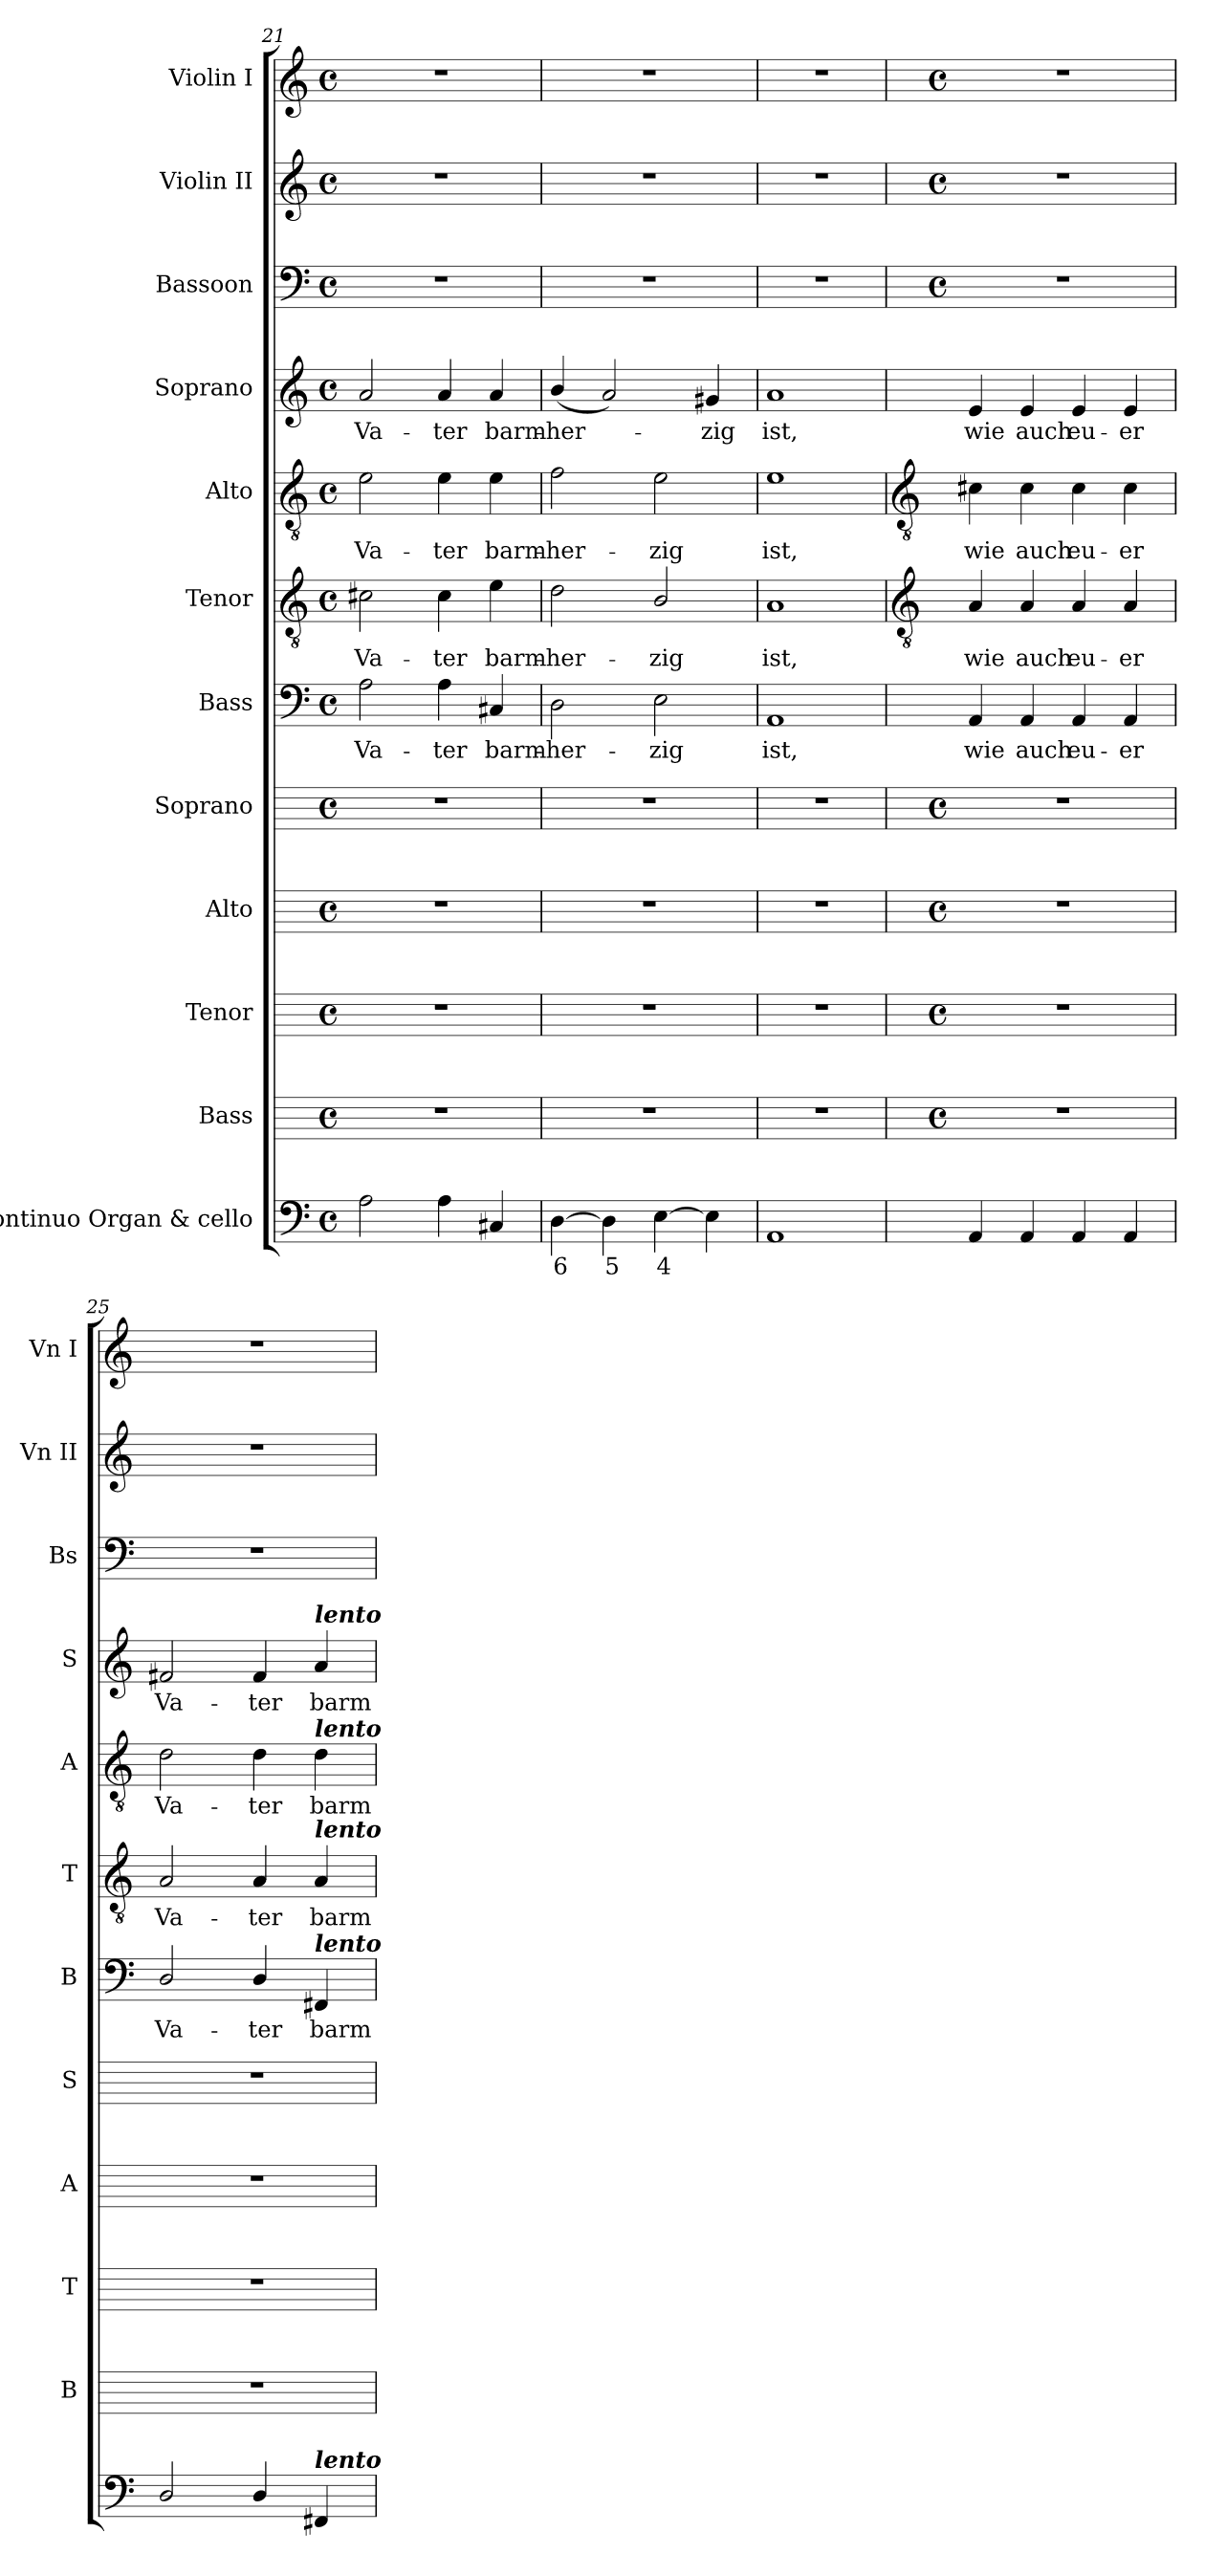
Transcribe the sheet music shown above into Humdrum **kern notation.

**kern	**text	**kern	**kern	**kern	**kern	**kern	**text	**kern	**text	**kern	**text	**kern	**text	**kern	**kern	**kern
*part12	*part12	*part11	*part10	*part9	*part8	*part7	*part7	*part6	*part6	*part5	*part5	*part4	*part4	*part3	*part2	*part1
*staff12	*staff12	*staff11	*staff10	*staff9	*staff8	*staff7	*staff7	*staff6	*staff6	*staff5	*staff5	*staff4	*staff4	*staff3	*staff2	*staff1
*I"Continuo Organ & cello	*	*I"Bass	*I"Tenor	*I"Alto	*I"Soprano	*I"Bass	*	*I"Tenor	*	*I"Alto	*	*I"Soprano	*	*I"Bassoon	*I"Violin II	*I"Violin I
*	*	*I'B	*I'T	*I'A	*I'S	*I'B	*	*I'T	*	*I'A	*	*I'S	*	*I'Bs	*I'Vn II	*I'Vn I
*clefF4	*	*	*	*	*	*clefF4	*	*clefGv2	*	*clefGv2	*	*clefG2	*	*clefF4	*clefG2	*clefG2
*	*	*ITrd4c7	*ITrd4c7	*ITrd4c7	*ITrd4c7	*	*	*	*	*	*	*	*	*	*	*
*k[]	*	*	*	*	*	*k[]	*	*k[]	*	*k[]	*	*k[]	*	*k[]	*k[]	*k[]
*C:	*	*	*	*	*	*C:	*	*C:	*	*C:	*	*C:	*	*C:	*C:	*C:
*M4/4	*	*M4/4	*M4/4	*M4/4	*M4/4	*M4/4	*	*M4/4	*	*M4/4	*	*M4/4	*	*M4/4	*M4/4	*M4/4
*met(c)	*	*met(c)	*met(c)	*met(c)	*met(c)	*met(c)	*	*met(c)	*	*met(c)	*	*met(c)	*	*met(c)	*met(c)	*met(c)
=21	=21	=21	=21	=21	=21	=21	=21	=21	=21	=21	=21	=21	=21	=21	=21	=21
!	!	!	!	!	!	!	!LO:LY:b	!	!LO:LY:b	!	!LO:LY:b	!	!LO:LY:b	!	!	!
2A	.	1r	1r	1r	1r	2A	Va-	2c#X	Va-	2e	Va-	2a	Va-	1r	1r	1r
!	!	!	!	!	!	!	!LO:LY:b	!	!LO:LY:b	!	!LO:LY:b	!	!LO:LY:b	!	!	!
4A	.	.	.	.	.	4A	-ter	4c#	-ter	4e	-ter	4a	-ter	.	.	.
!	!	!	!	!	!	!	!LO:LY:b	!	!LO:LY:b	!	!LO:LY:b	!	!LO:LY:b	!	!	!
4C#X	.	.	.	.	.	4C#X	barm-	4e	barm-	4e	barm-	4a	barm-	.	.	.
=22	=22	=22	=22	=22	=22	=22	=22	=22	=22	=22	=22	=22	=22	=22	=22	=22
!	!LO:LY:b	!	!	!	!	!	!LO:LY:b	!	!LO:LY:b	!	!LO:LY:b	!	!LO:LY:b	!	!	!
[4D	6	1r	1r	1r	1r	2D	-her-	2d	-her-	2f	-her-	(<4b/	-her-	1r	1r	1r
!	!LO:LY:b	!	!	!	!	!	!	!	!	!	!	!	!	!	!	!
4D]	5	.	.	.	.	.	.	.	.	.	.	2a)	.	.	.	.
!	!LO:LY:b	!	!	!	!	!	!LO:LY:b	!	!LO:LY:b	!	!LO:LY:b	!	!	!	!	!
[4E	4	.	.	.	.	2E	-zig	2B/	-zig	2e	-zig	.	.	.	.	.
!	!	!	!	!	!	!	!	!	!	!	!	!	!LO:LY:b	!	!	!
4E]	.	.	.	.	.	.	.	.	.	.	.	4g#X	zig	.	.	.
=23	=23	=23	=23	=23	=23	=23	=23	=23	=23	=23	=23	=23	=23	=23	=23	=23
!	!	!	!	!	!	!	!LO:LY:b	!	!LO:LY:b	!	!LO:LY:b	!	!LO:LY:b	!	!	!
1AA	.	1r	1r	1r	1r	1AA	ist,	1A	ist,	1e	ist,	1a	ist,	1r	1r	1r
!!LO:LB:g=z
=24	=24	=24	=24	=24	=24	=24	=24	=24	=24	=24	=24	=24	=24	=24	=24	=24
*	*	*	*	*	*	*	*	*clefGv2	*	*clefGv2	*	*	*	*	*	*
*	*	*	*	*	*	*	*	*	*	*	*	*	*	*k[]	*k[]	*k[]
*	*	*	*	*	*	*	*	*	*	*	*	*	*	*C:	*C:	*C:
*	*	*M4/4	*M4/4	*M4/4	*M4/4	*	*	*	*	*	*	*	*	*M4/4	*M4/4	*M4/4
*	*	*met(c)	*met(c)	*met(c)	*met(c)	*	*	*	*	*	*	*	*	*met(c)	*met(c)	*met(c)
!	!	!	!	!	!	!	!LO:LY:b	!	!LO:LY:b	!	!LO:LY:b	!	!LO:LY:b	!	!	!
4AA	.	1r	1r	1r	1r	4AA	wie	4A	wie	4c#X	wie	4e	wie	1r	1r	1r
!	!	!	!	!	!	!	!LO:LY:b	!	!LO:LY:b	!	!LO:LY:b	!	!LO:LY:b	!	!	!
4AA	.	.	.	.	.	4AA	auch	4A	auch	4c#	auch	4e	auch	.	.	.
!	!	!	!	!	!	!	!LO:LY:b	!	!LO:LY:b	!	!LO:LY:b	!	!LO:LY:b	!	!	!
4AA	.	.	.	.	.	4AA	eu-	4A	eu-	4c#	eu-	4e	eu-	.	.	.
!	!	!	!	!	!	!	!LO:LY:b	!	!LO:LY:b	!	!LO:LY:b	!	!LO:LY:b	!	!	!
4AA	.	.	.	.	.	4AA	-er	4A	-er	4c#	-er	4e	-er	.	.	.
=25	=25	=25	=25	=25	=25	=25	=25	=25	=25	=25	=25	=25	=25	=25	=25	=25
!	!	!	!	!	!	!	!LO:LY:b	!	!LO:LY:b	!	!LO:LY:b	!	!LO:LY:b	!	!	!
2D/	.	1r	1r	1r	1r	2D/	Va-	2A	Va-	2d	Va-	2f#X	Va-	1r	1r	1r
!	!	!	!	!	!	!	!LO:LY:b	!	!LO:LY:b	!	!LO:LY:b	!	!LO:LY:b	!	!	!
4D/	.	.	.	.	.	4D/	-ter	4A	-ter	4d	-ter	4f#	-ter	.	.	.
!	!	!	!	!	!	!	!	!	!	!	!	!LO:TX:a:Bi:t=lento	!	!	!	!
!	!	!	!	!	!	!	!	!	!	!LO:TX:a:Bi:t=lento	!	!	!	!	!	!
!	!	!	!	!	!	!	!	!LO:TX:a:Bi:t=lento	!	!	!	!	!	!	!	!
!	!	!	!	!	!	!LO:TX:a:Bi:t=lento	!	!	!	!	!	!	!	!	!	!
!LO:TX:a:Bi:t=lento	!	!	!	!	!	!	!	!	!	!	!	!	!	!	!	!
!	!	!	!	!	!	!	!LO:LY:b	!	!LO:LY:b	!	!LO:LY:b	!	!LO:LY:b	!	!	!
4FF#X	.	.	.	.	.	4FF#X	barm-	4A	barm-	4d	barm-	4a	barm-	.	.	.
=	=	=	=	=	=	=	=	=	=	=	=	=	=	=	=	=
*-	*-	*-	*-	*-	*-	*-	*-	*-	*-	*-	*-	*-	*-	*-	*-	*-
